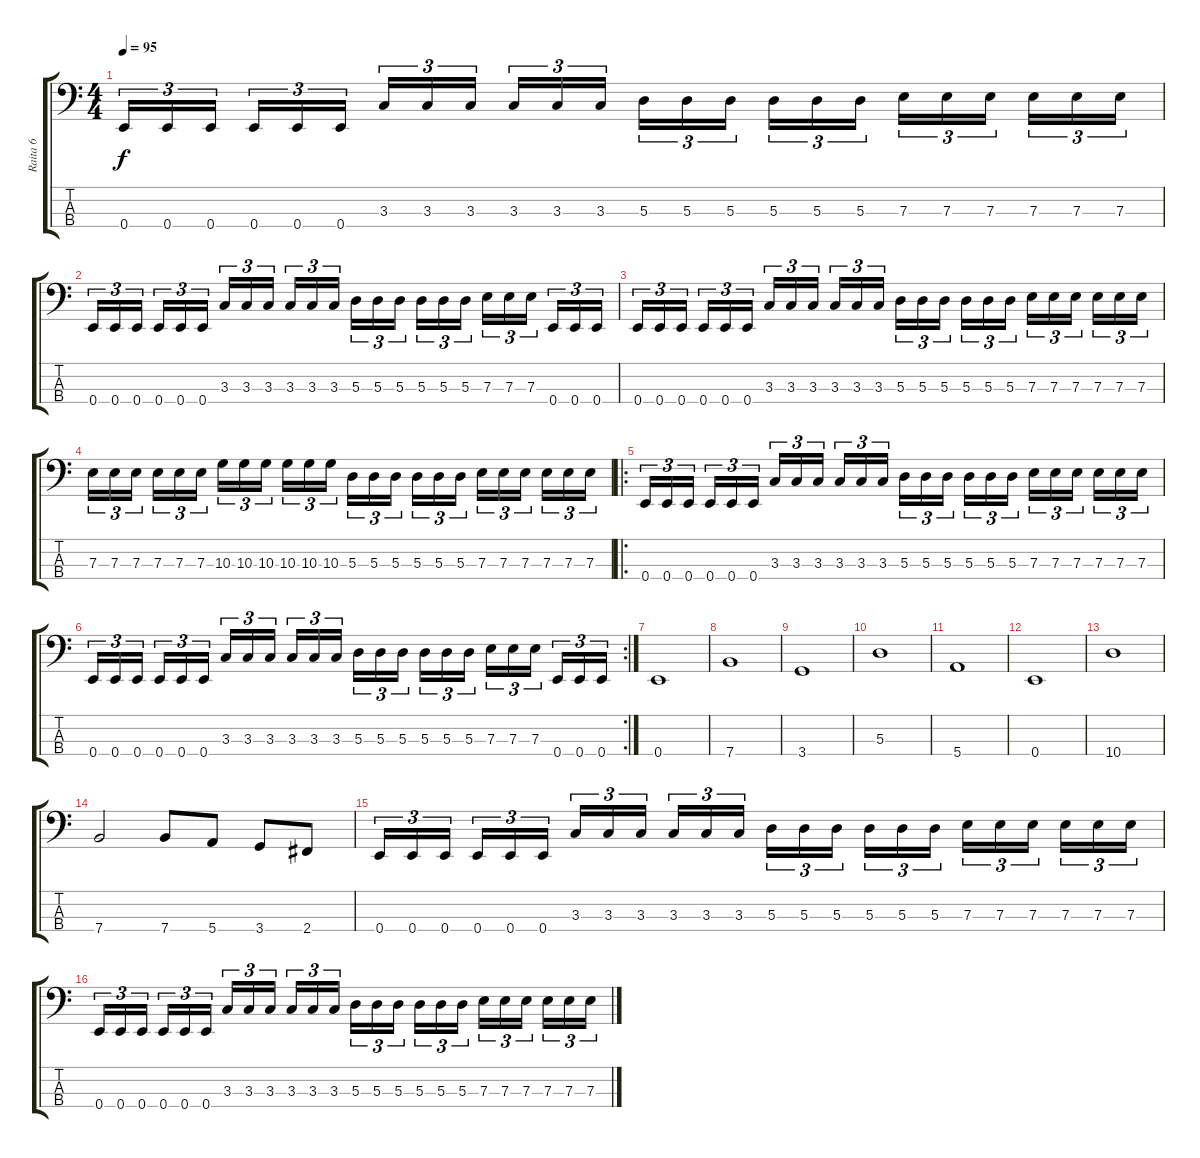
\track ("Raita 6" "Raita 6") {instrument electricbassfinger}
\staff {score tabs}
\tuning (G2 D2 A1 E1) {hide}
\ts (4 4)
\tempo 95
\clef f4
\ks c
0.4.16{tu (3 2) dy f} 0.4.16{tu (3 2)} 0.4.16{tu (3 2)} 0.4.16{tu (3 2)} 0.4.16{tu (3 2)} 0.4.16{tu (3 2)} 3.3.16{tu (3 2)} 3.3.16{tu (3 2)} 3.3.16{tu (3 2)} 3.3.16{tu (3 2)} 3.3.16{tu (3 2)} 3.3.16{tu (3 2)} 5.3.16{tu (3 2)} 5.3.16{tu (3 2)} 5.3.16{tu (3 2)} 5.3.16{tu (3 2)} 5.3.16{tu (3 2)} 5.3.16{tu (3 2)} 7.3.16{tu (3 2)} 7.3.16{tu (3 2)} 7.3.16{tu (3 2)} 7.3.16{tu (3 2)} 7.3.16{tu (3 2)} 7.3.16{tu (3 2)} |
0.4.16{tu (3 2)} 0.4.16{tu (3 2)} 0.4.16{tu (3 2)} 0.4.16{tu (3 2)} 0.4.16{tu (3 2)} 0.4.16{tu (3 2)} 3.3.16{tu (3 2)} 3.3.16{tu (3 2)} 3.3.16{tu (3 2)} 3.3.16{tu (3 2)} 3.3.16{tu (3 2)} 3.3.16{tu (3 2)} 5.3.16{tu (3 2)} 5.3.16{tu (3 2)} 5.3.16{tu (3 2)} 5.3.16{tu (3 2)} 5.3.16{tu (3 2)} 5.3.16{tu (3 2)} 7.3.16{tu (3 2)} 7.3.16{tu (3 2)} 7.3.16{tu (3 2)} 0.4.16{tu (3 2)} 0.4.16{tu (3 2)} 0.4.16{tu (3 2)} |
0.4.16{tu (3 2)} 0.4.16{tu (3 2)} 0.4.16{tu (3 2)} 0.4.16{tu (3 2)} 0.4.16{tu (3 2)} 0.4.16{tu (3 2)} 3.3.16{tu (3 2)} 3.3.16{tu (3 2)} 3.3.16{tu (3 2)} 3.3.16{tu (3 2)} 3.3.16{tu (3 2)} 3.3.16{tu (3 2)} 5.3.16{tu (3 2)} 5.3.16{tu (3 2)} 5.3.16{tu (3 2)} 5.3.16{tu (3 2)} 5.3.16{tu (3 2)} 5.3.16{tu (3 2)} 7.3.16{tu (3 2)} 7.3.16{tu (3 2)} 7.3.16{tu (3 2)} 7.3.16{tu (3 2)} 7.3.16{tu (3 2)} 7.3.16{tu (3 2)} |
7.3.16{tu (3 2)} 7.3.16{tu (3 2)} 7.3.16{tu (3 2)} 7.3.16{tu (3 2)} 7.3.16{tu (3 2)} 7.3.16{tu (3 2)} 10.3.16{tu (3 2)} 10.3.16{tu (3 2)} 10.3.16{tu (3 2)} 10.3.16{tu (3 2)} 10.3.16{tu (3 2)} 10.3.16{tu (3 2)} 5.3.16{tu (3 2)} 5.3.16{tu (3 2)} 5.3.16{tu (3 2)} 5.3.16{tu (3 2)} 5.3.16{tu (3 2)} 5.3.16{tu (3 2)} 7.3.16{tu (3 2)} 7.3.16{tu (3 2)} 7.3.16{tu (3 2)} 7.3.16{tu (3 2)} 7.3.16{tu (3 2)} 7.3.16{tu (3 2)} |
\ro
0.4.16{tu (3 2)} 0.4.16{tu (3 2)} 0.4.16{tu (3 2)} 0.4.16{tu (3 2)} 0.4.16{tu (3 2)} 0.4.16{tu (3 2)} 3.3.16{tu (3 2)} 3.3.16{tu (3 2)} 3.3.16{tu (3 2)} 3.3.16{tu (3 2)} 3.3.16{tu (3 2)} 3.3.16{tu (3 2)} 5.3.16{tu (3 2)} 5.3.16{tu (3 2)} 5.3.16{tu (3 2)} 5.3.16{tu (3 2)} 5.3.16{tu (3 2)} 5.3.16{tu (3 2)} 7.3.16{tu (3 2)} 7.3.16{tu (3 2)} 7.3.16{tu (3 2)} 7.3.16{tu (3 2)} 7.3.16{tu (3 2)} 7.3.16{tu (3 2)} |
\rc 2
0.4.16{tu (3 2)} 0.4.16{tu (3 2)} 0.4.16{tu (3 2)} 0.4.16{tu (3 2)} 0.4.16{tu (3 2)} 0.4.16{tu (3 2)} 3.3.16{tu (3 2)} 3.3.16{tu (3 2)} 3.3.16{tu (3 2)} 3.3.16{tu (3 2)} 3.3.16{tu (3 2)} 3.3.16{tu (3 2)} 5.3.16{tu (3 2)} 5.3.16{tu (3 2)} 5.3.16{tu (3 2)} 5.3.16{tu (3 2)} 5.3.16{tu (3 2)} 5.3.16{tu (3 2)} 7.3.16{tu (3 2)} 7.3.16{tu (3 2)} 7.3.16{tu (3 2)} 0.4.16{tu (3 2)} 0.4.16{tu (3 2)} 0.4.16{tu (3 2)} |
0.4.1 |
7.4.1 |
3.4.1 |
5.3.1 |
5.4.1 |
0.4.1 |
10.4.1 |
7.4.2 7.4.8 5.4.8 3.4.8 2.4.8 |
0.4.16{tu (3 2)} 0.4.16{tu (3 2)} 0.4.16{tu (3 2)} 0.4.16{tu (3 2)} 0.4.16{tu (3 2)} 0.4.16{tu (3 2)} 3.3.16{tu (3 2)} 3.3.16{tu (3 2)} 3.3.16{tu (3 2)} 3.3.16{tu (3 2)} 3.3.16{tu (3 2)} 3.3.16{tu (3 2)} 5.3.16{tu (3 2)} 5.3.16{tu (3 2)} 5.3.16{tu (3 2)} 5.3.16{tu (3 2)} 5.3.16{tu (3 2)} 5.3.16{tu (3 2)} 7.3.16{tu (3 2)} 7.3.16{tu (3 2)} 7.3.16{tu (3 2)} 7.3.16{tu (3 2)} 7.3.16{tu (3 2)} 7.3.16{tu (3 2)} |
0.4.16{tu (3 2)} 0.4.16{tu (3 2)} 0.4.16{tu (3 2)} 0.4.16{tu (3 2)} 0.4.16{tu (3 2)} 0.4.16{tu (3 2)} 3.3.16{tu (3 2)} 3.3.16{tu (3 2)} 3.3.16{tu (3 2)} 3.3.16{tu (3 2)} 3.3.16{tu (3 2)} 3.3.16{tu (3 2)} 5.3.16{tu (3 2)} 5.3.16{tu (3 2)} 5.3.16{tu (3 2)} 5.3.16{tu (3 2)} 5.3.16{tu (3 2)} 5.3.16{tu (3 2)} 7.3.16{tu (3 2)} 7.3.16{tu (3 2)} 7.3.16{tu (3 2)} 7.3.16{tu (3 2)} 7.3.16{tu (3 2)} 7.3.16{tu (3 2)}
